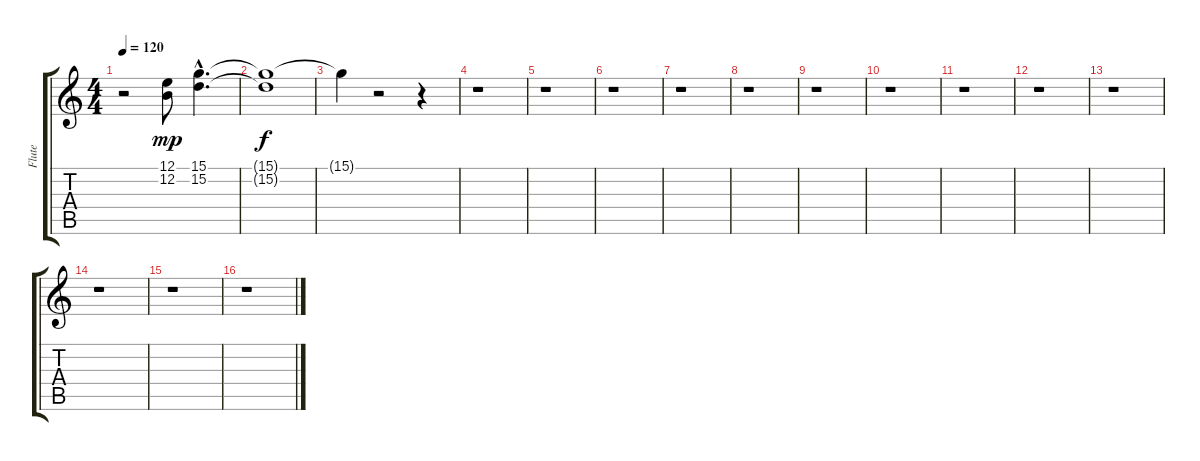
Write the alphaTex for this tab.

\track ("Flute    " "Flute    ") {instrument tenorsax}
\staff {score tabs}
\tuning (E4 B3 G3 D3 A2 E2) {hide}
\ts (4 4)
\tempo 120
\clef g2
\ks c
r.2{dy f} (12.1 12.2).8{dy mp} (15.1{hac} 15.2{hac}).4{d} |
(15.1{t} 15.2{t}).1{dy f} |
15.1{t}.4 r.2 r.4 |
r.1 |
r.1 |
r.1 |
r.1 |
r.1 |
r.1 |
r.1 |
r.1 |
r.1 |
r.1 |
r.1 |
r.1 |
r.1
